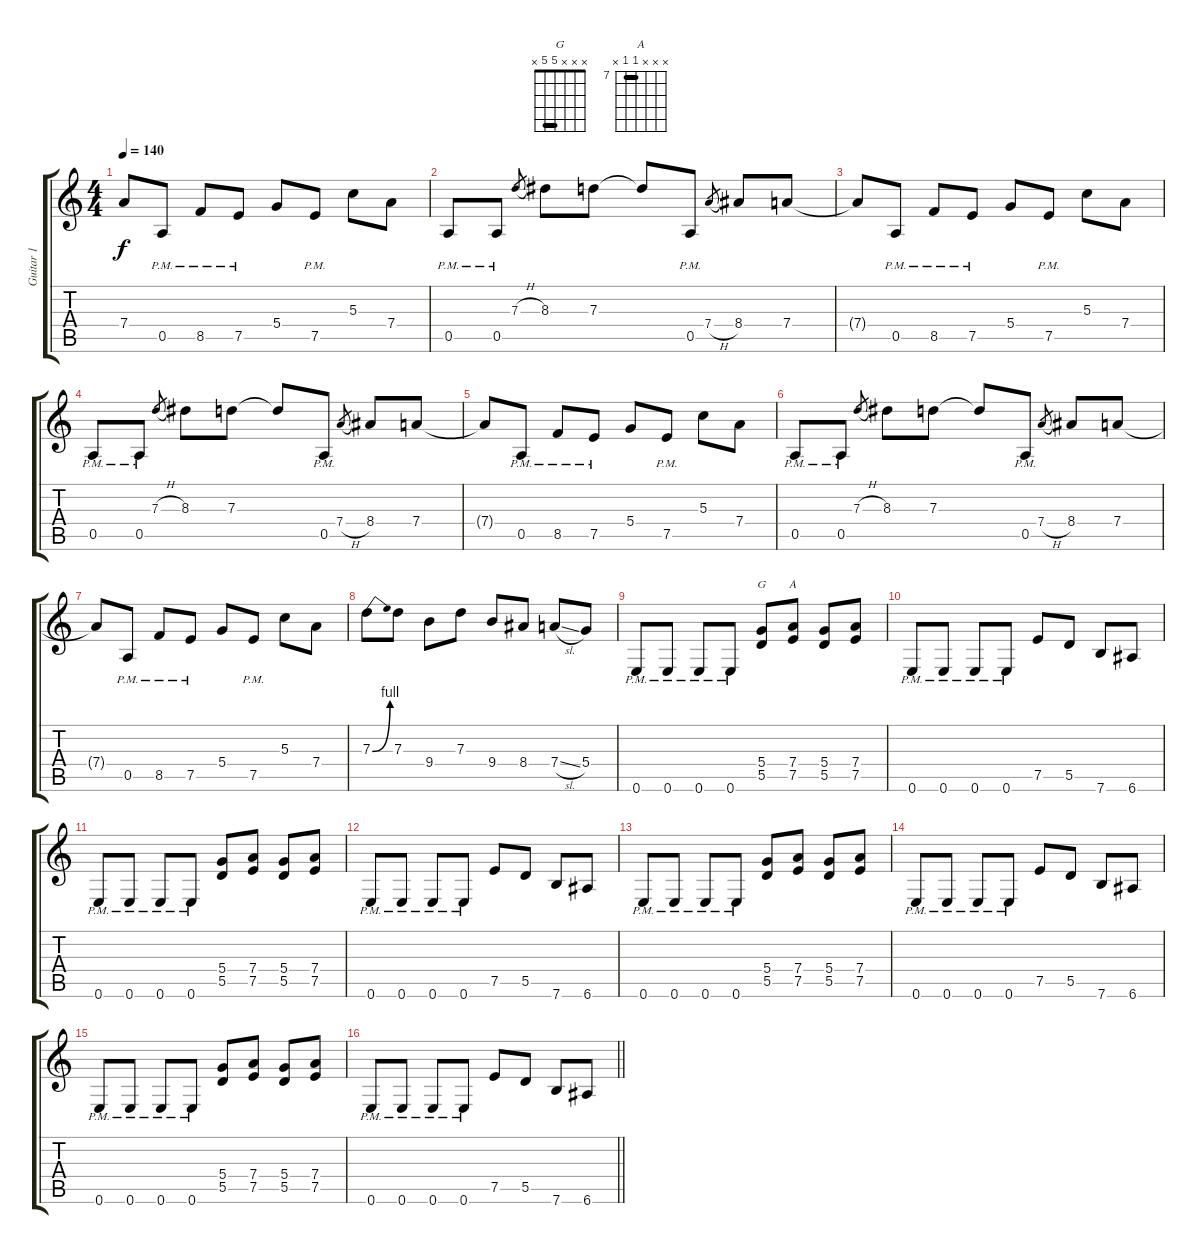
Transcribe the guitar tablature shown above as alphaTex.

\track ("Guitar 1" "Guitar 1") {instrument distortionguitar}
\staff {score tabs}
\tuning (E4 B3 G3 D3 A2 E2) {hide}
\chord ("G" x x x 5 5 x) {barre 5}
\chord ("A" x x x 7 7 x) {firstfret 7 barre 7}
\ts (4 4)
\tempo 140
\clef g2
\ks c
7.4{t}.8{dy f} 0.5{pm}.8{beam split} 8.5{pm}.8 7.5{pm}.8{beam split} 5.4.8 7.5{pm}.8 5.3.8 7.4.8 |
0.5{pm}.8 0.5{pm}.8 7.3{h}.8{gr beam split} 8.3.8 7.3.8{beam split} 7.3{t}.8 0.5{pm}.8 7.4{h}.8{gr} 8.4.8 7.4.8 |
7.4{t}.8 0.5{pm}.8{beam split} 8.5{pm}.8 7.5{pm}.8{beam split} 5.4.8 7.5{pm}.8 5.3.8 7.4.8 |
0.5{pm}.8 0.5{pm}.8 7.3{h}.8{gr beam split} 8.3.8 7.3.8{beam split} 7.3{t}.8 0.5{pm}.8 7.4{h}.8{gr} 8.4.8 7.4.8 |
7.4{t}.8 0.5{pm}.8{beam split} 8.5{pm}.8 7.5{pm}.8{beam split} 5.4.8 7.5{pm}.8 5.3.8 7.4.8 |
0.5{pm}.8 0.5{pm}.8 7.3{h}.8{gr beam split} 8.3.8 7.3.8{beam split} 7.3{t}.8 0.5{pm}.8 7.4{h}.8{gr} 8.4.8 7.4.8 |
7.4{t}.8 0.5{pm}.8{beam split} 8.5{pm}.8 7.5{pm}.8{beam split} 5.4.8 7.5{pm}.8 5.3.8 7.4.8 |
7.3{be (bend 0 0 60 4)}.8 7.3.8{beam split} 9.4.8 7.3.8{beam split} 9.4.8 8.4.8 7.4{sl}.8 5.4.8 |
0.6{pm}.8 0.6{pm}.8{beam split} 0.6{pm}.8 0.6{pm}.8{beam split} (5.4 5.5).8{ch "G"} (7.4 7.5).8{ch "A"} (5.4 5.5).8 (7.4 7.5).8 |
0.6{pm}.8 0.6{pm}.8{beam split} 0.6{pm}.8 0.6{pm}.8{beam split} 7.5.8 5.5.8 7.6.8 6.6.8 |
0.6{pm}.8 0.6{pm}.8{beam split} 0.6{pm}.8 0.6{pm}.8{beam split} (5.4 5.5).8 (7.4 7.5).8 (5.4 5.5).8 (7.4 7.5).8 |
0.6{pm}.8 0.6{pm}.8{beam split} 0.6{pm}.8 0.6{pm}.8{beam split} 7.5.8 5.5.8 7.6.8 6.6.8 |
0.6{pm}.8 0.6{pm}.8{beam split} 0.6{pm}.8 0.6{pm}.8{beam split} (5.4 5.5).8 (7.4 7.5).8 (5.4 5.5).8 (7.4 7.5).8 |
0.6{pm}.8 0.6{pm}.8{beam split} 0.6{pm}.8 0.6{pm}.8{beam split} 7.5.8 5.5.8 7.6.8 6.6.8 |
0.6{pm}.8 0.6{pm}.8{beam split} 0.6{pm}.8 0.6{pm}.8{beam split} (5.4 5.5).8 (7.4 7.5).8 (5.4 5.5).8 (7.4 7.5).8 |
\barLineRight lightlight
0.6{pm}.8 0.6{pm}.8{beam split} 0.6{pm}.8 0.6{pm}.8{beam split} 7.5.8 5.5.8 7.6.8 6.6.8
